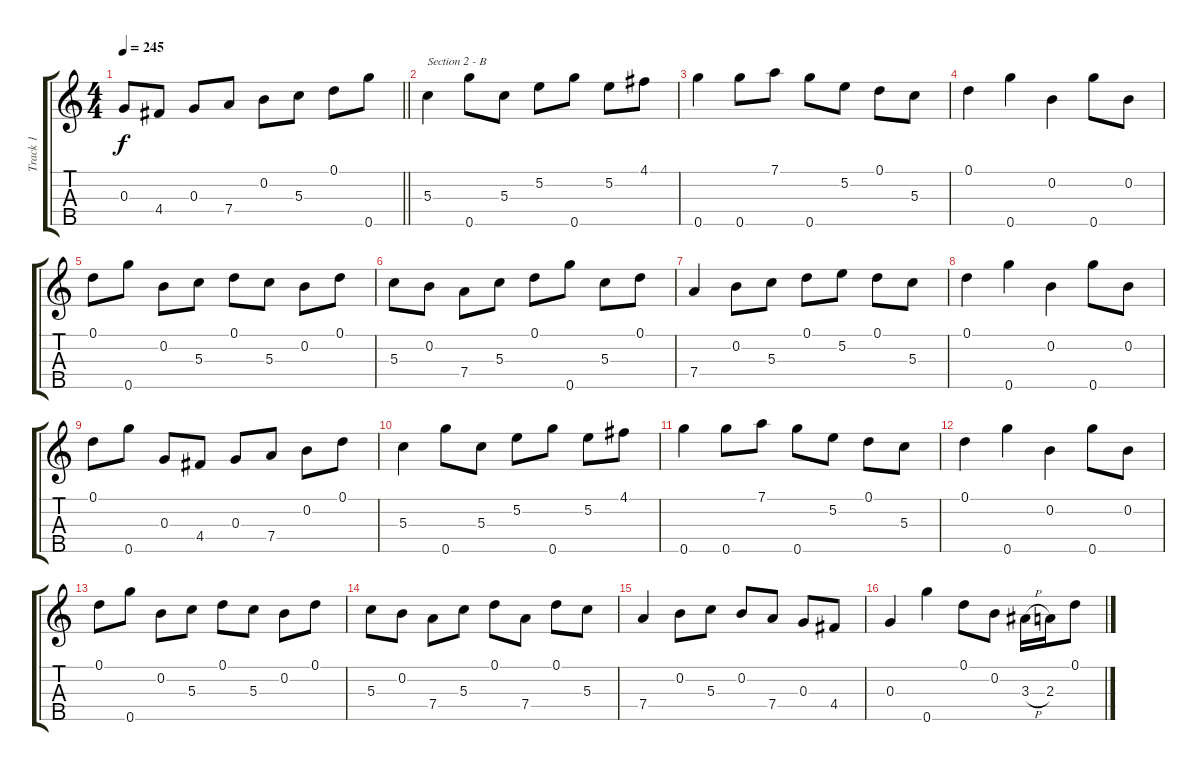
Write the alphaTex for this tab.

\track ("Track 1" "Track 1") {instrument banjo}
\staff {score tabs}
\tuning (D4 B3 G3 D3 G4) {hide}
\displaytranspose 12
\ts (4 4)
\tempo 245
\clef g2
\barLineRight lightlight
\ks c
0.3.8{dy f} 4.4.8 0.3.8 7.4.8 0.2.8 5.3.8 0.1.8 0.5.8 |
5.3.4{txt "Section 2 - B"} 0.5.8 5.3.8 5.2.8 0.5.8 5.2.8 4.1.8 |
0.5.4 0.5.8 7.1.8 0.5.8 5.2.8 0.1.8 5.3.8 |
0.1.4 0.5.4 0.2.4 0.5.8 0.2.8 |
0.1.8 0.5.8 0.2.8 5.3.8 0.1.8 5.3.8 0.2.8 0.1.8 |
5.3.8 0.2.8 7.4.8 5.3.8 0.1.8 0.5.8 5.3.8 0.1.8 |
7.4.4 0.2.8 5.3.8 0.1.8 5.2.8 0.1.8 5.3.8 |
0.1.4 0.5.4 0.2.4 0.5.8 0.2.8 |
0.1.8 0.5.8 0.3.8 4.4.8 0.3.8 7.4.8 0.2.8 0.1.8 |
5.3.4 0.5.8 5.3.8 5.2.8 0.5.8 5.2.8 4.1.8 |
0.5.4 0.5.8 7.1.8 0.5.8 5.2.8 0.1.8 5.3.8 |
0.1.4 0.5.4 0.2.4 0.5.8 0.2.8 |
0.1.8 0.5.8 0.2.8 5.3.8 0.1.8 5.3.8 0.2.8 0.1.8 |
5.3.8 0.2.8 7.4.8 5.3.8 0.1.8 7.4.8 0.1.8 5.3.8 |
7.4.4 0.2.8 5.3.8 0.2.8 7.4.8 0.3.8 4.4.8 |
0.3.4 0.5.4 0.1.8 0.2.8 3.3{h}.16 2.3.16 0.1.8
